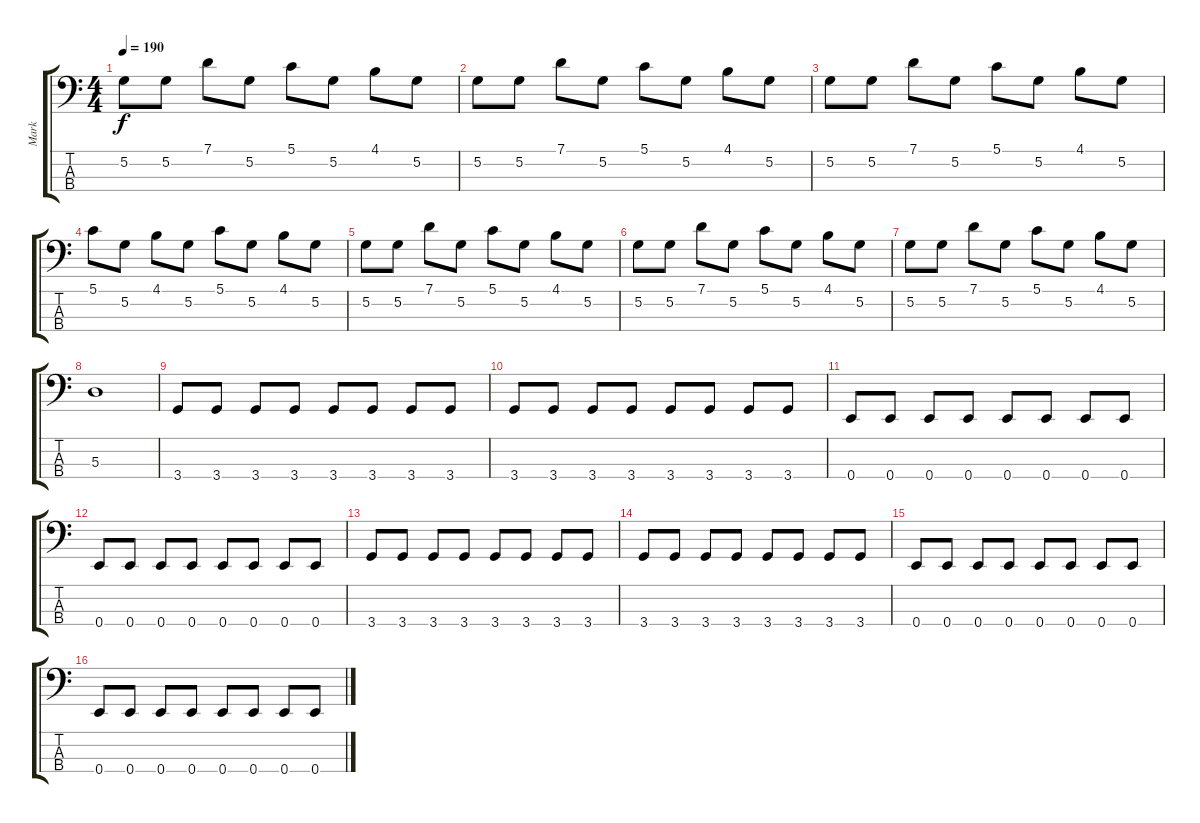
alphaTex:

\track ("Mark" "Mark") {instrument electricbasspick}
\staff {score tabs}
\tuning (G2 D2 A1 E1) {hide}
\ts (4 4)
\tempo 190
\clef f4
\ks c
5.2.8{dy f} 5.2.8 7.1.8 5.2.8 5.1.8 5.2.8 4.1.8 5.2.8 |
5.2.8 5.2.8 7.1.8 5.2.8 5.1.8 5.2.8 4.1.8 5.2.8 |
5.2.8 5.2.8 7.1.8 5.2.8 5.1.8 5.2.8 4.1.8 5.2.8 |
5.1.8 5.2.8 4.1.8 5.2.8 5.1.8 5.2.8 4.1.8 5.2.8 |
5.2.8 5.2.8 7.1.8 5.2.8 5.1.8 5.2.8 4.1.8 5.2.8 |
5.2.8 5.2.8 7.1.8 5.2.8 5.1.8 5.2.8 4.1.8 5.2.8 |
5.2.8 5.2.8 7.1.8 5.2.8 5.1.8 5.2.8 4.1.8 5.2.8 |
5.3.1 |
3.4.8 3.4.8 3.4.8 3.4.8 3.4.8 3.4.8 3.4.8 3.4.8 |
3.4.8 3.4.8 3.4.8 3.4.8 3.4.8 3.4.8 3.4.8 3.4.8 |
0.4.8 0.4.8 0.4.8 0.4.8 0.4.8 0.4.8 0.4.8 0.4.8 |
0.4.8 0.4.8 0.4.8 0.4.8 0.4.8 0.4.8 0.4.8 0.4.8 |
3.4.8 3.4.8 3.4.8 3.4.8 3.4.8 3.4.8 3.4.8 3.4.8 |
3.4.8 3.4.8 3.4.8 3.4.8 3.4.8 3.4.8 3.4.8 3.4.8 |
0.4.8 0.4.8 0.4.8 0.4.8 0.4.8 0.4.8 0.4.8 0.4.8 |
0.4.8 0.4.8 0.4.8 0.4.8 0.4.8 0.4.8 0.4.8 0.4.8
